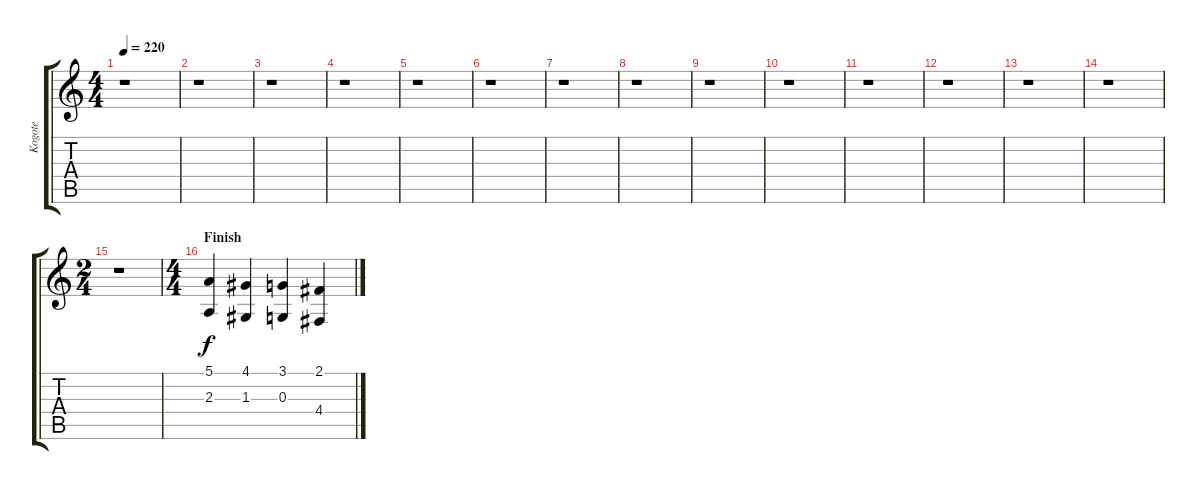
\track ("Kogote" "Kogote") {instrument brasssection}
\staff {score tabs}
\tuning (E4 B3 G3 D3 A2 E2) {hide}
\ts (4 4)
\tempo 220
\clef g2
\ks c
r.1{dy f} |
r.1 |
r.1 |
r.1 |
r.1 |
r.1 |
r.1 |
r.1 |
r.1 |
r.1 |
r.1 |
r.1 |
r.1 |
r.1 |
\ts (2 4)
r.1 |
\ts (4 4)
\section ("" "Finish")
(5.1 2.3).4 (4.1 1.3).4 (3.1 0.3).4 (2.1 4.4).4
